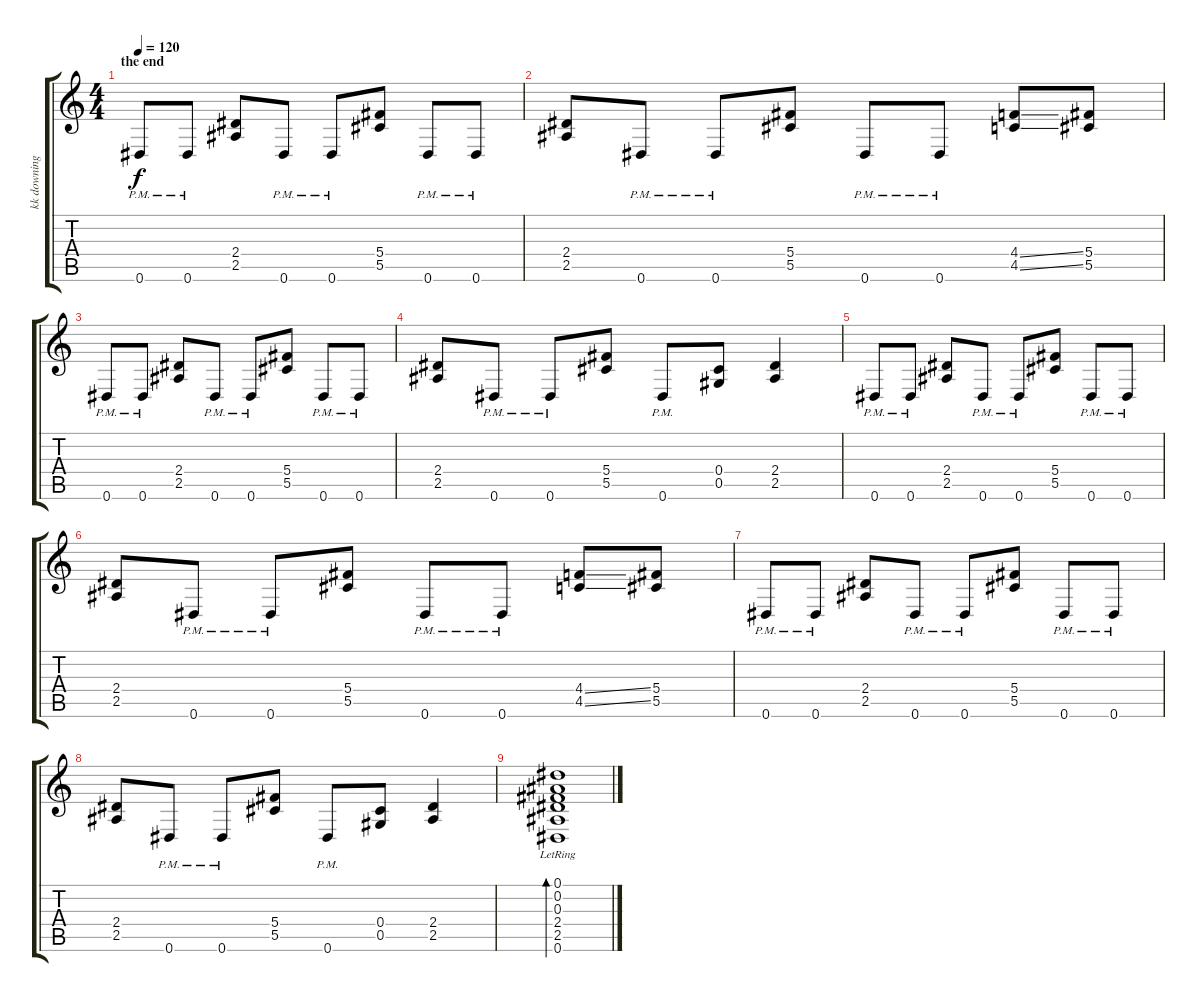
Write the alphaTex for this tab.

\track ("kk downing" "kk downing") {instrument acousticguitarsteel}
\staff {score tabs}
\tuning (Eb4 Bb3 Gb3 Db3 Ab2 Eb2) {hide}
\ts (4 4)
\section ("" "the end")
\tempo 120
\clef g2
\ks c
0.6{pm}.8{dy f} 0.6{pm}.8 (2.4 2.5).8 0.6{pm}.8 0.6{pm}.8 (5.4 5.5).8 0.6{pm}.8 0.6{pm}.8 |
(2.4 2.5).8 0.6{pm}.8 0.6{pm}.8 (5.4 5.5).8 0.6{pm}.8 0.6{pm}.8 (4.4{ss} 4.5{ss}).8 (5.4 5.5).8 |
0.6{pm}.8 0.6{pm}.8 (2.4 2.5).8 0.6{pm}.8 0.6{pm}.8 (5.4 5.5).8 0.6{pm}.8 0.6{pm}.8 |
(2.4 2.5).8 0.6{pm}.8 0.6{pm}.8 (5.4 5.5).8 0.6{pm}.8 (0.4 0.5).8 (2.4 2.5).4 |
0.6{pm}.8 0.6{pm}.8 (2.4 2.5).8 0.6{pm}.8 0.6{pm}.8 (5.4 5.5).8 0.6{pm}.8 0.6{pm}.8 |
(2.4 2.5).8 0.6{pm}.8 0.6{pm}.8 (5.4 5.5).8 0.6{pm}.8 0.6{pm}.8 (4.4{ss} 4.5{ss}).8 (5.4 5.5).8 |
0.6{pm}.8 0.6{pm}.8 (2.4 2.5).8 0.6{pm}.8 0.6{pm}.8 (5.4 5.5).8 0.6{pm}.8 0.6{pm}.8 |
(2.4 2.5).8 0.6{pm}.8 0.6{pm}.8 (5.4 5.5).8 0.6{pm}.8 (0.4 0.5).8 (2.4 2.5).4 |
(0.1 0.2 0.3 2.4{lr} 2.5 0.6).1{bd 480}
